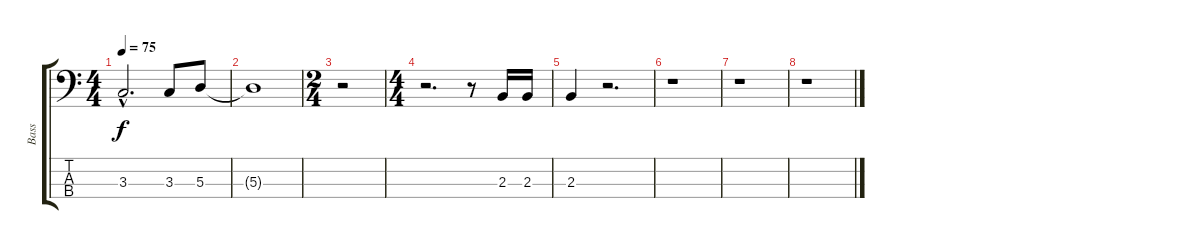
\track ("Bass" "Bass") {instrument acousticbass}
\staff {score tabs}
\tuning (G2 D2 A1 E1) {hide}
\ts (4 4)
\tempo 75
\clef f4
\ks aminor
3.3{hac}.2{d dy f} 3.3.8 5.3.8 |
5.3{t}.1 |
\ts (2 4)
r.2 |
\ts (4 4)
r.2{d} r.8 2.3.16 2.3.16 |
2.3.4 r.2{d} |
r.1 |
r.1 |
r.1
